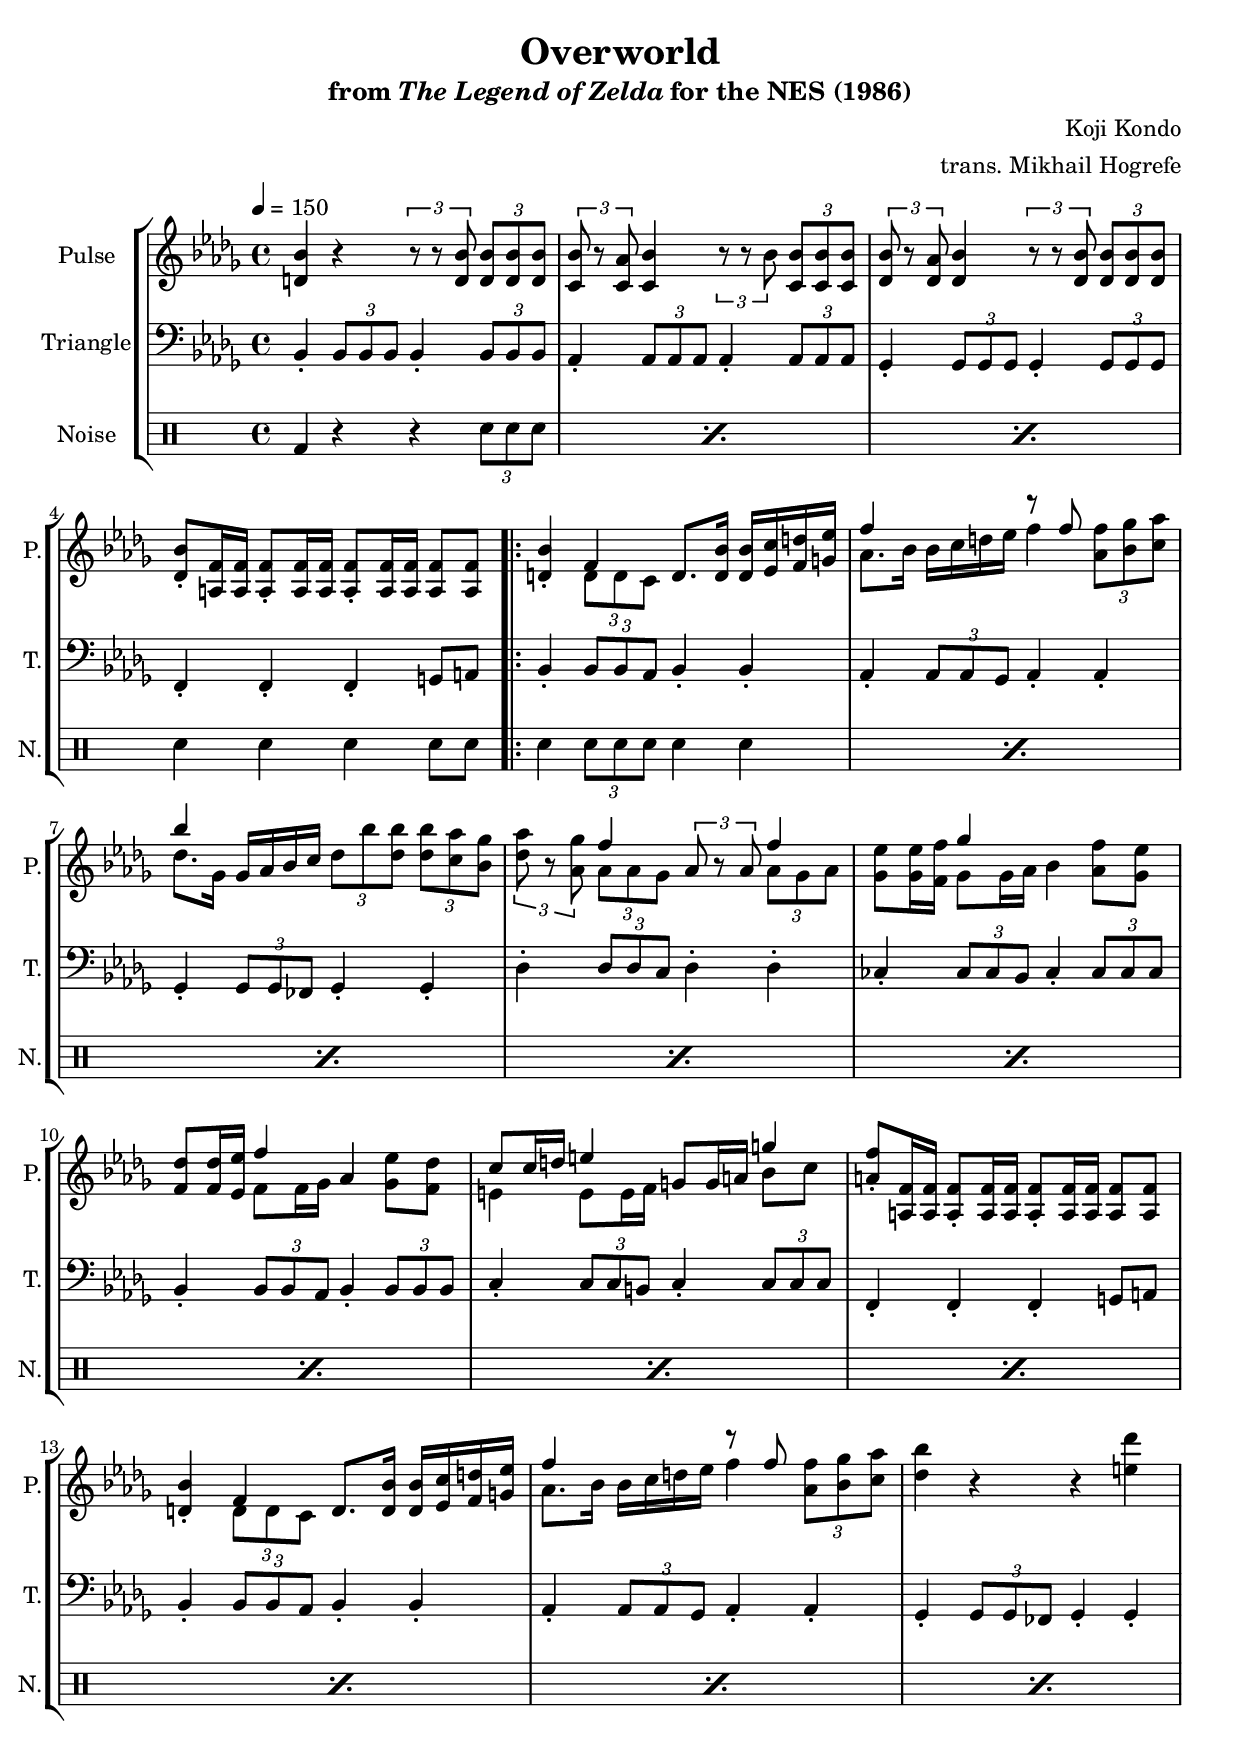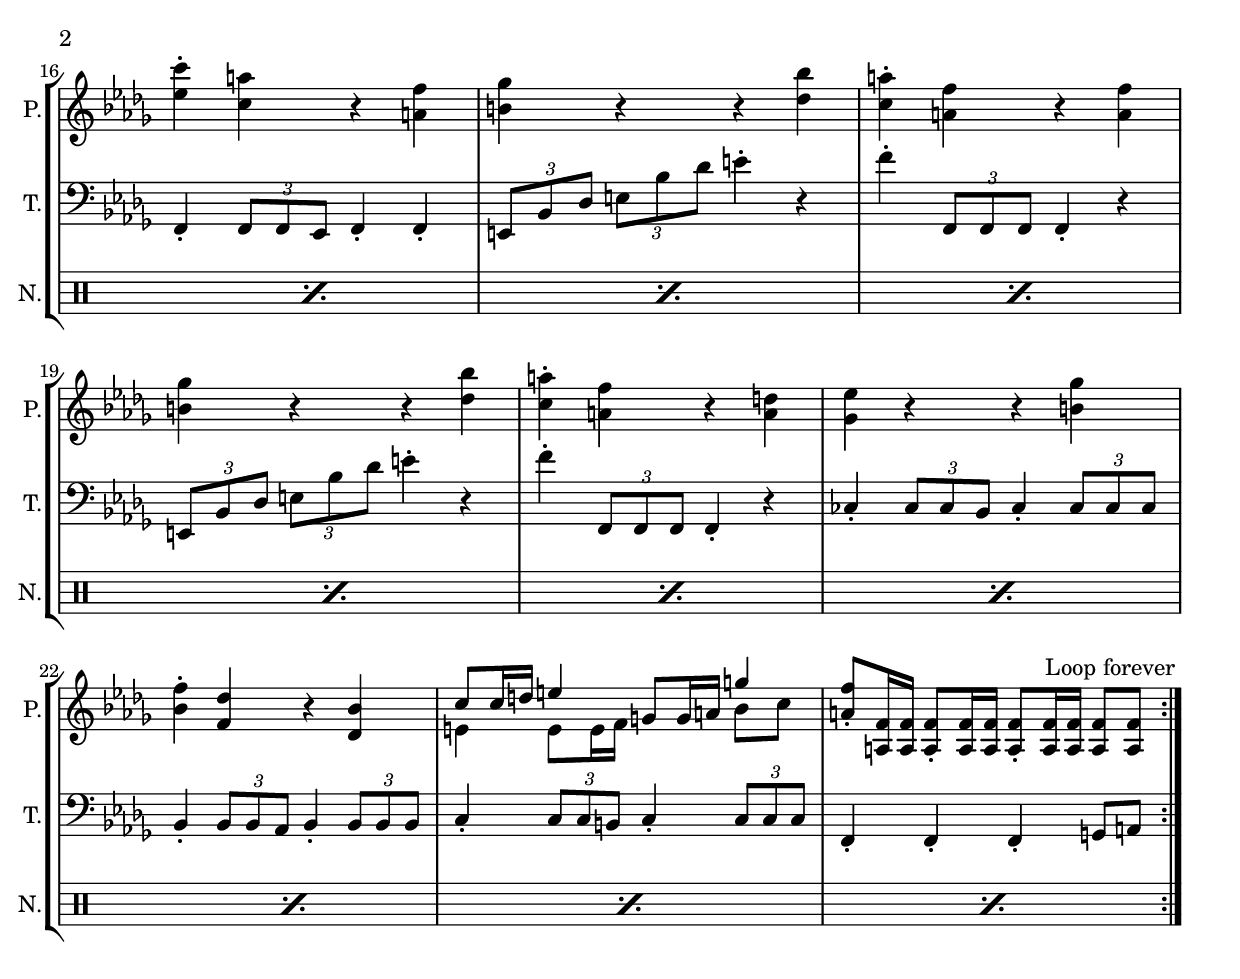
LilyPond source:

\version "2.22.0"

\book {
    \header {
        title = "Overworld"
        subtitle = \markup { "from" {\italic "The Legend of Zelda"} "for the NES (1986)" }
        composer = "Koji Kondo"
        arranger = "trans. Mikhail Hogrefe"
    }

    \score {
        {
            \new StaffGroup <<
                \new Staff \relative c' {
                    \set Staff.instrumentName = "Pulse"
                    \set Staff.shortInstrumentName = "P."
\key bes \minor
\tempo 4 = 150
<d bes'>4 r \tuplet 3/2 { r8 r <d bes'> } \tuplet 3/2 { <d bes'>8 8 8 } |
\tuplet 3/2 { <c bes'>8 r <c aes'> } <c bes'>4 \tuplet 3/2 { r8 r bes' } \tuplet 3/2 { <c, bes'>8 8 8 } |
\tuplet 3/2 { <des bes'>8 r <des aes'> } <des bes'>4 \tuplet 3/2 { r8 r <des bes'> } \tuplet 3/2 { <des bes'>8 8 8 } |
<des bes'>8-. <a f'>16 16 8-. 16 16 8-. 16 16 8 8 |
                    \repeat volta 2 {
<d bes'>4-. <<{f4}\\{\tuplet 3/2 { d8 d c }}>> d8. <d bes'>16 16 <ees c'> <f d'> <g ees'> |
<<{f'4}\\{aes,8. bes16}>> bes16 c d ees <<{r8 f}\\{f4}>> \tuplet 3/2 { <aes, f'>8 <bes ges'> <c aes'> } |
<<{bes'4}\\{des,8. ges,16}>> ges16 aes bes c \tuplet 3/2 { des8 bes' <des, bes'> } \tuplet 3/2 { <des bes'>8 <c aes'> <bes ges'> } |
\tuplet 3/2 { <des aes'>8 r <aes ges'> } <<{f'4}\\{\tuplet 3/2 { aes,8 aes ges }}>> \tuplet 3/2 { aes8 r aes } <<{f'4}\\{\tuplet 3/2 { aes,8 ges aes }}>> |
<ges ees'>8 16 <f f'> <<{ges'4}\\{ges,8 ges16 aes}>> bes4 <aes f'>8 <ges ees'> |
<f des'>8 16 <ees ees'> <<{f'4}\\{f,8 f16 ges}>> aes4 <ges ees'>8 <f des'> |
<<{c'8 c16 d e4}\\{e,4 e8 e16 f}>> g8 g16 a <<{g'4}\\{bes,8 c}>> |
<a f'>8-. <a, f'>16 16 8-. 16 16 8-. 16 16 8 8 |
<d bes'>4-. <<{f4}\\{\tuplet 3/2 { d8 d c }}>> d8. <d bes'>16 16 <ees c'> <f d'> <g ees'> |
<<{f'4}\\{aes,8. bes16}>> bes16 c d ees <<{r8 f}\\{f4}>> \tuplet 3/2 { <aes, f'>8 <bes ges'> <c aes'> } |
<des bes'>4 r r <e des'> |
<ees c'>4-. <c a'> r <a f'> |
<b ges'>4 r r <des bes'> |
<c a'>4-. <a f'> r <a f'> |
<b ges'>4 r r <des bes'> |
<c a'>4-. <a f'> r <a d> |
<ges ees'>4 r r <b ges'> |
<bes f'>4-. <f des'> r <des bes'> |
<<{c'8 c16 d e4}\\{e,4 e8 e16 f}>> g8 g16 a <<{g'4}\\{bes,8 c}>> |
<a f'>8-. <a, f'>16 16 8-. 16 16 8-. 16 16 8 8 |
                    }
\once \override Score.RehearsalMark.self-alignment-X = #RIGHT
\mark \markup { \fontsize #-2 "Loop forever" }
                }

                \new Staff \relative c {
                    \set Staff.instrumentName = "Triangle"
                    \set Staff.shortInstrumentName = "T."
\key bes \minor
\clef bass
bes4-. \tuplet 3/2 { bes8 bes bes } bes4-. \tuplet 3/2 { bes8 bes bes } |
aes4-. \tuplet 3/2 { aes8 aes aes } aes4-. \tuplet 3/2 { aes8 aes aes } |
ges4-. \tuplet 3/2 { ges8 ges ges } ges4-. \tuplet 3/2 { ges8 ges ges } |
f4-. f-. f-. g8 a |
bes4-. \tuplet 3/2 { bes8 bes aes } bes4-. bes-. |
aes4-. \tuplet 3/2 { aes8 aes ges } aes4-. aes-. |
ges4-. \tuplet 3/2 { ges8 ges fes } ges4-. ges-. |
des'4-. \tuplet 3/2 { des8 des c } des4-. des-. |
ces4-. \tuplet 3/2 { ces8 ces bes } ces4-. \tuplet 3/2 { ces8 ces ces } |
bes4-. \tuplet 3/2 { bes8 bes \tweak NoteColumn.X-offset #.5 aes } bes4-. \tuplet 3/2 { bes8 bes bes } |
c4-. \tuplet 3/2 { c8 c b } c4-. \tuplet 3/2 { c8 c c } |
f,4-. f-. f-. g8 a |
bes4-. \tuplet 3/2 { bes8 bes aes } bes4-. bes-. |
aes4-. \tuplet 3/2 { aes8 aes ges } aes4-. aes-. |
ges4-. \tuplet 3/2 { ges8 ges fes } ges4-. ges-. |
f4-. \tuplet 3/2 { f8 f ees } f4-. f-. |
\tuplet 3/2 { e8 bes' des } \tuplet 3/2 { e8 bes' des } e4-. r |
f4-. \tuplet 3/2 { f,,8 f f } f4-. r |
\tuplet 3/2 { e8 bes' des } \tuplet 3/2 { e8 bes' des } e4-. r |
f4-. \tuplet 3/2 { f,,8 f f } f4-. r |
ces'4-. \tuplet 3/2 { ces8 ces bes } ces4-. \tuplet 3/2 { ces8 ces ces } |
bes4-. \tuplet 3/2 { bes8 bes aes } bes4-. \tuplet 3/2 { bes8 bes bes } |
c4-. \tuplet 3/2 { c8 c b } c4-. \tuplet 3/2 { c8 c c } |
f,4-. f-. f-. g8 a |
                }

                \new DrumStaff {
                    \drummode {
                        \set Staff.instrumentName="Noise"
                        \set Staff.shortInstrumentName="N."
\repeat percent 3 { bd4 r r \tuplet 3/2 { sn8 sn sn } | }
sn4 sn sn sn8 sn |
\repeat percent 20 { sn4 \tuplet 3/2 { sn8 sn sn } sn4 sn | }
                    }
                }
            >>
        }
        \layout {
            \context {
                \Staff
                \RemoveEmptyStaves
            }
            \context {
                \DrumStaff
                \RemoveEmptyStaves
            }
        }
    }
}
